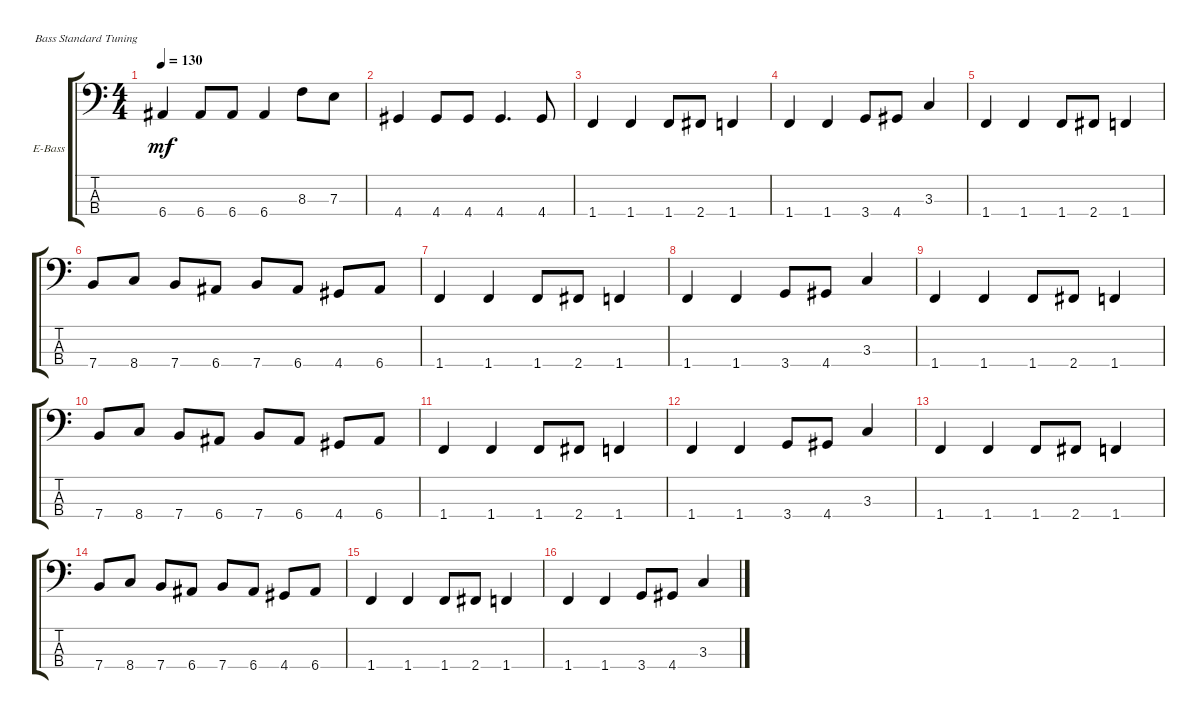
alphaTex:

\defaultSystemsLayout 4
\bracketExtendMode groupsimilarinstruments
\firstSystemTrackNameOrientation horizontal
\otherSystemsTrackNameOrientation horizontal
\track ("Electric Bass" "E-Bass") {instrument electricbassfinger}
\staff {score tabs}
\tuning (G2 D2 A1 E1)
\ts (4 4)
\tempo 130
\clef f4
\ks c
6.4.4{dy mf} 6.4.8 6.4.8 6.4.4 8.3.8 7.3.8 |
4.4.4 4.4.8 4.4.8 4.4.4{d} 4.4.8 |
1.4.4 1.4.4 1.4.8 2.4.8 1.4.4 |
1.4.4 1.4.4 3.4.8 4.4.8 3.3.4 |
1.4.4 1.4.4 1.4.8 2.4.8 1.4.4 |
7.4.8 8.4.8 7.4.8 6.4.8 7.4.8 6.4.8 4.4.8 6.4.8 |
1.4.4 1.4.4 1.4.8 2.4.8 1.4.4 |
1.4.4 1.4.4 3.4.8 4.4.8 3.3.4 |
1.4.4 1.4.4 1.4.8 2.4.8 1.4.4 |
7.4.8 8.4.8 7.4.8 6.4.8 7.4.8 6.4.8 4.4.8 6.4.8 |
1.4.4 1.4.4 1.4.8 2.4.8 1.4.4 |
1.4.4 1.4.4 3.4.8 4.4.8 3.3.4 |
1.4.4 1.4.4 1.4.8 2.4.8 1.4.4 |
7.4.8 8.4.8 7.4.8 6.4.8 7.4.8 6.4.8 4.4.8 6.4.8 |
1.4.4 1.4.4 1.4.8 2.4.8 1.4.4 |
1.4.4 1.4.4 3.4.8 4.4.8 3.3.4
